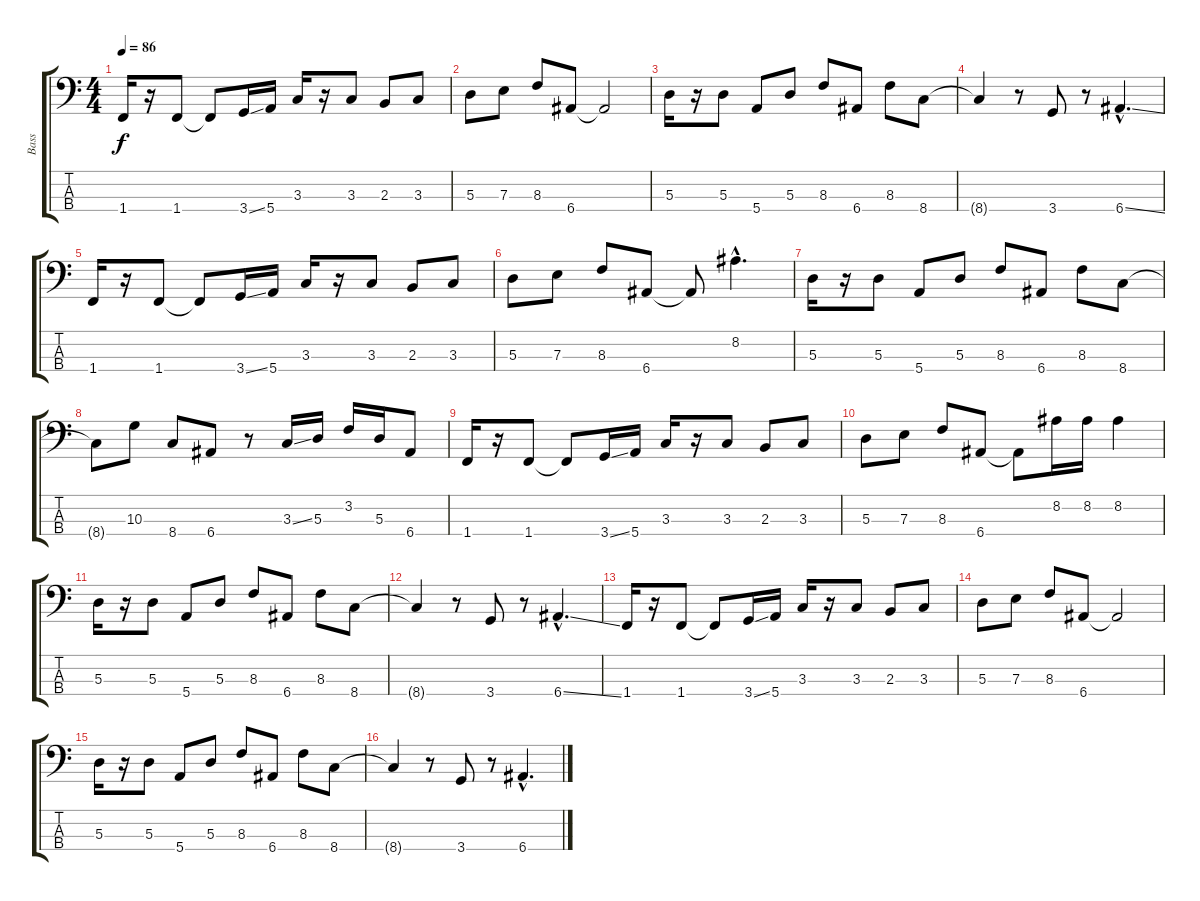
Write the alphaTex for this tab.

\track ("Bass" "Bass") {instrument electricbassfinger}
\staff {score tabs}
\tuning (G2 D2 A1 E1) {hide}
\ts (4 4)
\tempo 86
\clef f4
\ks c
1.4.16{dy f} r.16 1.4.8 1.4{t}.8 3.4{ss}.16 5.4.16 3.3.16 r.16 3.3.8 2.3.8 3.3.8 |
5.3.8 7.3.8 8.3.8 6.4.8 6.4{t}.2 |
5.3.16 r.16 5.3.8 5.4.8 5.3.8 8.3.8 6.4.8 8.3.8 8.4.8 |
8.4{t}.4 r.8 3.4.8 r.8 6.4{ss hac}.4{d} |
1.4.16 r.16 1.4.8 1.4{t}.8 3.4{ss}.16 5.4.16 3.3.16 r.16 3.3.8 2.3.8 3.3.8 |
5.3.8 7.3.8 8.3.8 6.4.8 6.4{t}.8 8.2{hac}.4{d} |
5.3.16 r.16 5.3.8 5.4.8 5.3.8 8.3.8 6.4.8 8.3.8 8.4.8 |
8.4{t}.8 10.3.8 8.4.8 6.4.8 r.8 3.3{ss}.16 5.3.16 3.2.16 5.3.16 6.4.8 |
1.4.16 r.16 1.4.8 1.4{t}.8 3.4{ss}.16 5.4.16 3.3.16 r.16 3.3.8 2.3.8 3.3.8 |
5.3.8 7.3.8 8.3.8 6.4.8 6.4{t}.8 8.2.16 8.2.16 8.2.4 |
5.3.16 r.16 5.3.8 5.4.8 5.3.8 8.3.8 6.4.8 8.3.8 8.4.8 |
8.4{t}.4 r.8 3.4.8 r.8 6.4{ss hac}.4{d} |
1.4.16 r.16 1.4.8 1.4{t}.8 3.4{ss}.16 5.4.16 3.3.16 r.16 3.3.8 2.3.8 3.3.8 |
5.3.8 7.3.8 8.3.8 6.4.8 6.4{t}.2 |
5.3.16 r.16 5.3.8 5.4.8 5.3.8 8.3.8 6.4.8 8.3.8 8.4.8 |
8.4{t}.4 r.8 3.4.8 r.8 6.4{hac}.4{d}
